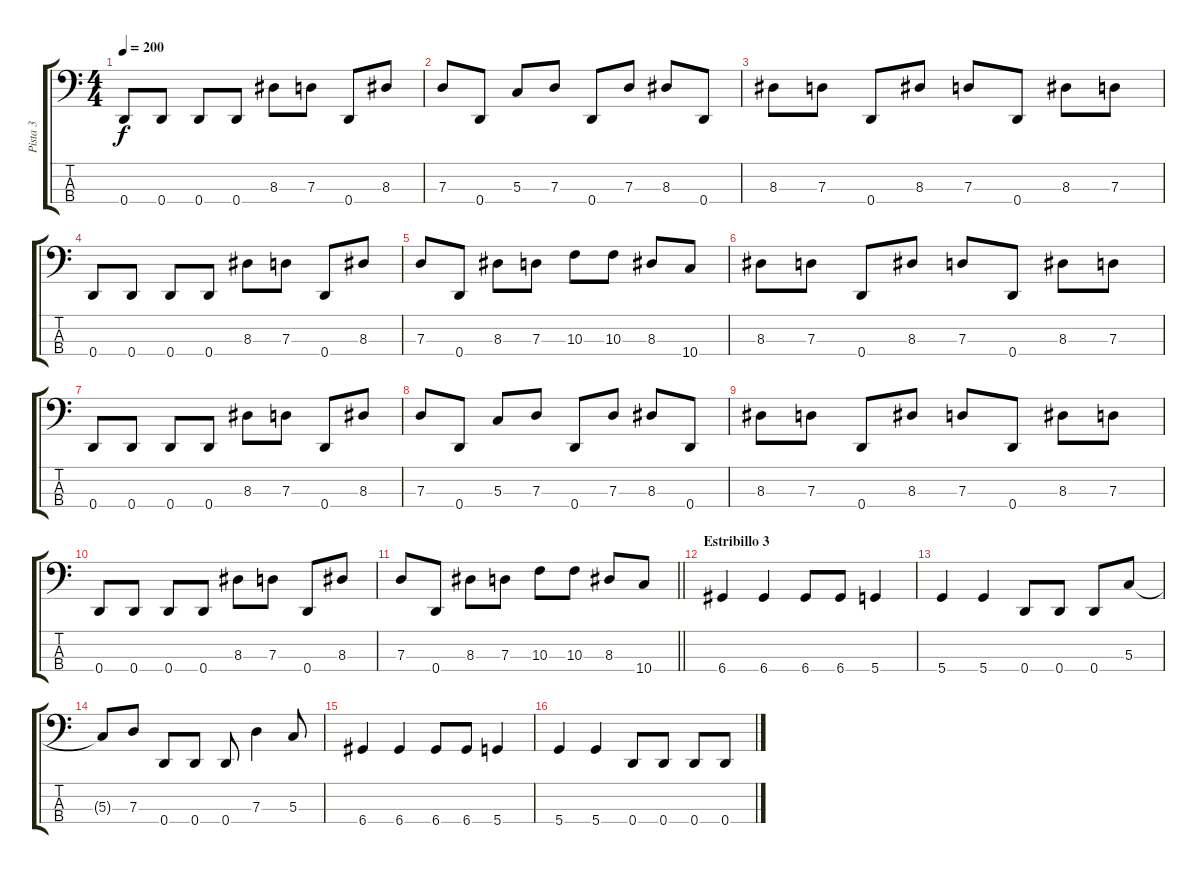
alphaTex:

\track ("Pista 3" "Pista 3") {instrument electricbasspick}
\staff {score tabs}
\tuning (F2 C2 G1 D1) {hide}
\ts (4 4)
\tempo 200
\clef f4
\ks c
0.4.8{dy f} 0.4.8 0.4.8 0.4.8 8.3.8 7.3.8 0.4.8 8.3.8 |
7.3.8 0.4.8 5.3.8 7.3.8 0.4.8 7.3.8 8.3.8 0.4.8 |
8.3.8 7.3.8 0.4.8 8.3.8 7.3.8 0.4.8 8.3.8 7.3.8 |
0.4.8 0.4.8 0.4.8 0.4.8 8.3.8 7.3.8 0.4.8 8.3.8 |
7.3.8 0.4.8 8.3.8 7.3.8 10.3.8 10.3.8 8.3.8 10.4.8 |
8.3.8 7.3.8 0.4.8 8.3.8 7.3.8 0.4.8 8.3.8 7.3.8 |
0.4.8 0.4.8 0.4.8 0.4.8 8.3.8 7.3.8 0.4.8 8.3.8 |
7.3.8 0.4.8 5.3.8 7.3.8 0.4.8 7.3.8 8.3.8 0.4.8 |
8.3.8 7.3.8 0.4.8 8.3.8 7.3.8 0.4.8 8.3.8 7.3.8 |
0.4.8 0.4.8 0.4.8 0.4.8 8.3.8 7.3.8 0.4.8 8.3.8 |
\barLineRight lightlight
7.3.8 0.4.8 8.3.8 7.3.8 10.3.8 10.3.8 8.3.8 10.4.8 |
\section ("" "Estribillo 3")
6.4.4 6.4.4 6.4.8 6.4.8 5.4.4 |
5.4.4 5.4.4 0.4.8 0.4.8 0.4.8 5.3.8 |
5.3{t}.8 7.3.8 0.4.8 0.4.8 0.4.8 7.3.4 5.3.8 |
6.4.4 6.4.4 6.4.8 6.4.8 5.4.4 |
5.4.4 5.4.4 0.4.8 0.4.8 0.4.8 0.4.8
